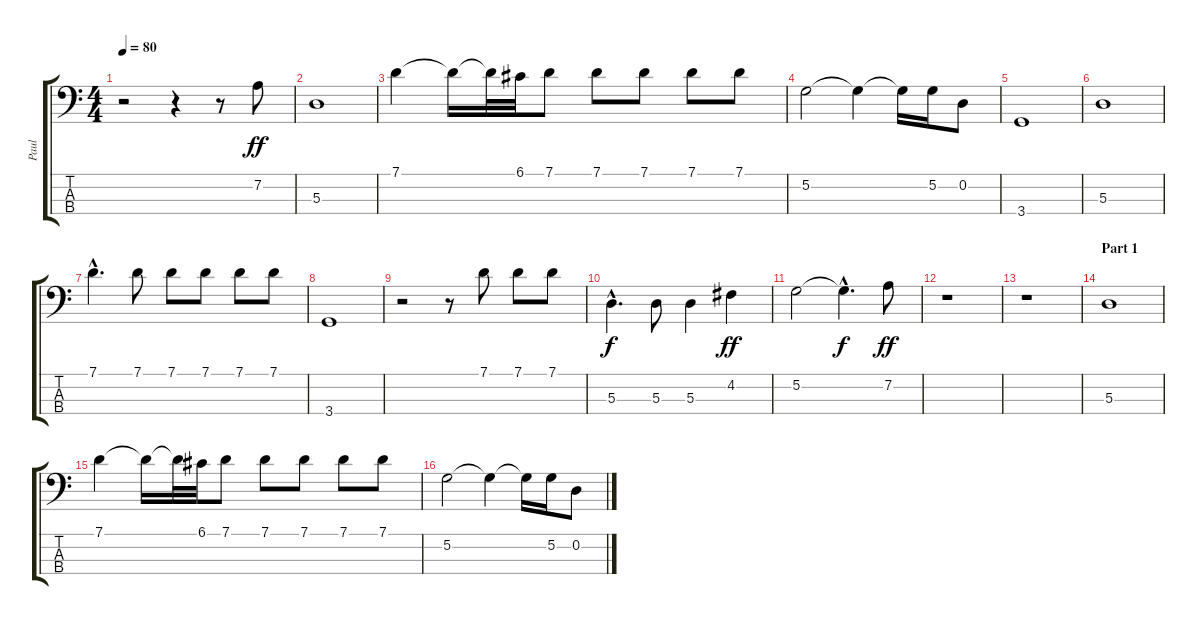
\track ("Paul" "Paul") {instrument electricbasspick}
\staff {score tabs}
\tuning (G2 D2 A1 E1) {hide}
\ts (4 4)
\tempo 80
\clef f4
\ks c
r.2{dy ff instrument electricbasspick} r.4 r.8 7.2.8 |
5.3.1 |
7.1.4 7.1{t}.16 7.1{t}.32 6.1.32 7.1.8 7.1.8 7.1.8 7.1.8 7.1.8 |
5.2.2 5.2{t}.4 5.2{t}.16 5.2.16 0.2.8 |
3.4.1 |
5.3.1 |
7.1{hac}.4{d} 7.1.8 7.1.8 7.1.8 7.1.8 7.1.8 |
3.4.1 |
r.2 r.8 7.1.8 7.1.8 7.1.8 |
5.3{hac}.4{d dy f} 5.3.8 5.3.4 4.2.4{dy ff} |
5.2.2 5.2{hac t}.4{d dy f} 7.2.8{dy ff} |
r.1 |
r.1 |
\section ("" "Part 1")
5.3.1 |
7.1.4 7.1{t}.16 7.1{t}.32 6.1.32 7.1.8 7.1.8 7.1.8 7.1.8 7.1.8 |
5.2.2 5.2{t}.4 5.2{t}.16 5.2.16 0.2.8
